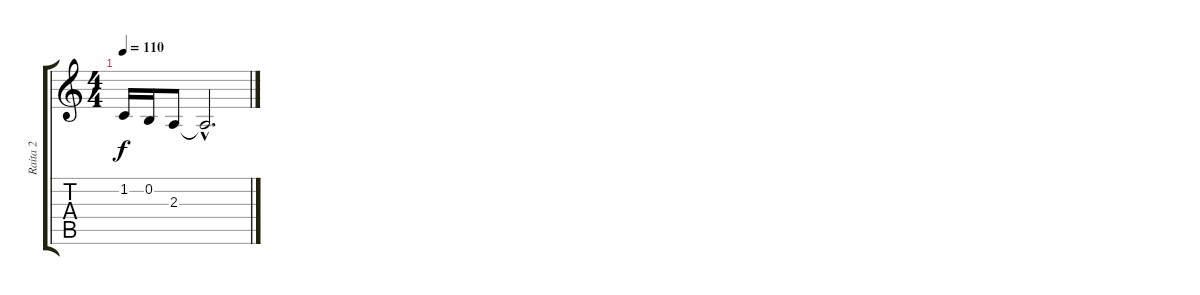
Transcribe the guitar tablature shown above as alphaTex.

\track ("Raita 2" "Raita 2") {instrument panflute}
\staff {score tabs}
\tuning (E4 B3 G3 D3 A2 E2) {hide}
\ts (4 4)
\tempo 110
\clef g2
\ks c
1.2.16{dy f} 0.2.16 2.3.8 2.3{hac t}.2{d}
